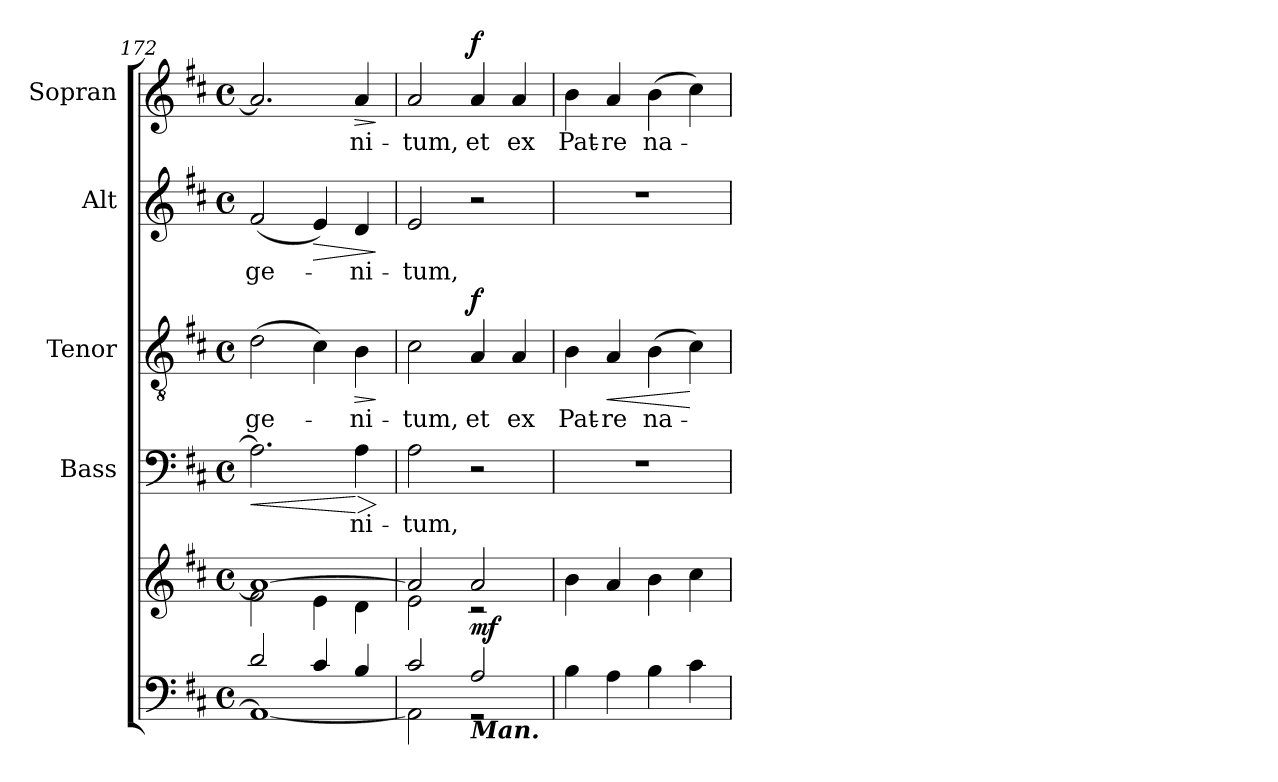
**kern	**kern	**dynam	**kern	**text	**dynam	**kern	**text	**dynam	**kern	**text	**dynam	**kern	**text	**dynam
*part5	*part5	*part5	*part4	*part4	*part4	*part3	*part3	*part3	*part2	*part2	*part2	*part1	*part1	*part1
*staff6	*staff5	*staff5/6	*staff4	*staff4	*staff4	*staff3	*staff3	*staff3	*staff2	*staff2	*staff2	*staff1	*staff1	*staff1
*	*	*	*I"Bass	*	*	*I"Tenor	*	*	*I"Alt	*	*	*I"Sopran	*	*
*	*	*	*I'B.	*	*	*I'T.	*	*	*I'A.	*	*	*I'S.	*	*
*clefF4	*clefG2	*	*clefF4	*	*	*clefGv2	*	*	*clefG2	*	*	*clefG2	*	*
*k[f#c#]	*k[f#c#]	*	*k[f#c#]	*	*	*k[f#c#]	*	*	*k[f#c#]	*	*	*k[f#c#]	*	*
*D:	*D:	*	*D:	*	*	*D:	*	*	*D:	*	*	*D:	*	*
*M4/4	*M4/4	*	*M4/4	*	*	*M4/4	*	*	*M4/4	*	*	*M4/4	*	*
*met(c)	*met(c)	*	*met(c)	*	*	*met(c)	*	*	*met(c)	*	*	*met(c)	*	*
=172	=172	=172	=172	=172	=172	=172	=172	=172	=172	=172	=172	=172	=172	=172
*^	*^	*	*	*	*	*	*	*	*	*	*	*	*	*
!	!	!	!	!	!	!	!LO:HP:b	!	!LO:LY:b	!	!	!LO:LY:b	!	!	!	!
2d/	1AA_	1a_	2f#\	.	2.A\]	.	<	(>2d\	-ge-	.	(<2f#/	-ge-	.	2.a/]	.	.
!	!	!	!	!	!	!	!	!	!	!	!	!	!LO:HP:b	!	!	!
4c#/	.	.	4e\	.	.	.	.	4c#\)	.	.	4e/)	.	>	.	.	.
!	!	!	!	!	!	!LO:LY:b	!LO:HP:n=1:b	!	!LO:LY:b	!LO:HP:b	!	!LO:LY:b	!	!	!LO:LY:b	!LO:HP:b
4B/	.	.	4d\	.	4A\	-ni-	[ >	4B\	-ni-	>	4d/	-ni-	.	4a/	-ni-	>
*v	*v	*	*	*	*	*	*	*	*	*	*	*	*	*	*	*
*	*v	*v	*	*	*	*	*	*	*	*	*	*	*	*	*
.	.	.	.	.	]	.	.	]	.	.	]	.	.	]
!!LO:LB:g=z
=173	=173	=173	=173	=173	=173	=173	=173	=173	=173	=173	=173	=173	=173	=173
*^	*^	*	*	*	*	*	*	*	*	*	*	*	*	*
!	!	!	!	!	!	!LO:LY:b	!	!	!LO:LY:b	!	!	!LO:LY:b	!	!	!LO:LY:b	!
2c#/	2AA\]	2a/]	2e\	.	2A\	-tum,	.	2c#\	-tum,	.	2e/	-tum,	.	2a/	-tum,	.
!LO:TX:b:Bi:t=Man.	!	!	!	!	!	!	!	!	!	!	!	!	!	!	!	!
!	!	!	!	!LO:DY:b	!	!	!	!	!LO:LY:b	!LO:DY:a	!	!	!	!	!LO:LY:b	!LO:DY:a
2A/	2rGG	2a/	2rd	mf	2r	.	.	4A/	et	f	2r	.	.	4a/	et	f
!	!	!	!	!	!	!	!	!	!LO:LY:b	!	!	!	!	!	!LO:LY:b	!
.	.	.	.	.	.	.	.	4A/	ex	.	.	.	.	4a/	ex	.
*v	*v	*	*	*	*	*	*	*	*	*	*	*	*	*	*	*
*	*v	*v	*	*	*	*	*	*	*	*	*	*	*	*	*
=174	=174	=174	=174	=174	=174	=174	=174	=174	=174	=174	=174	=174	=174	=174
!	!	!	!	!	!	!	!LO:LY:b	!	!	!	!	!	!LO:LY:b	!
4B\	4b\	.	1r	.	.	4B\	Pat-	.	1r	.	.	4b\	Pat-	.
!	!	!	!	!	!	!	!LO:LY:b	!LO:HP:b	!	!	!	!	!LO:LY:b	!
4A\	4a/	.	.	.	.	4A/	-re	<	.	.	.	4a/	-re	.
!	!	!	!	!	!	!	!LO:LY:b	!	!	!	!	!	!LO:LY:b	!
4B\	4b\	.	.	.	.	(>4B\	na-	.	.	.	.	(>4b\	na-	.
4c#\	4cc#\	.	.	.	.	4c#\)	.	[	.	.	.	4cc#\)	.	.
=	=	=	=	=	=	=	=	=	=	=	=	=	=	=
*-	*-	*-	*-	*-	*-	*-	*-	*-	*-	*-	*-	*-	*-	*-
